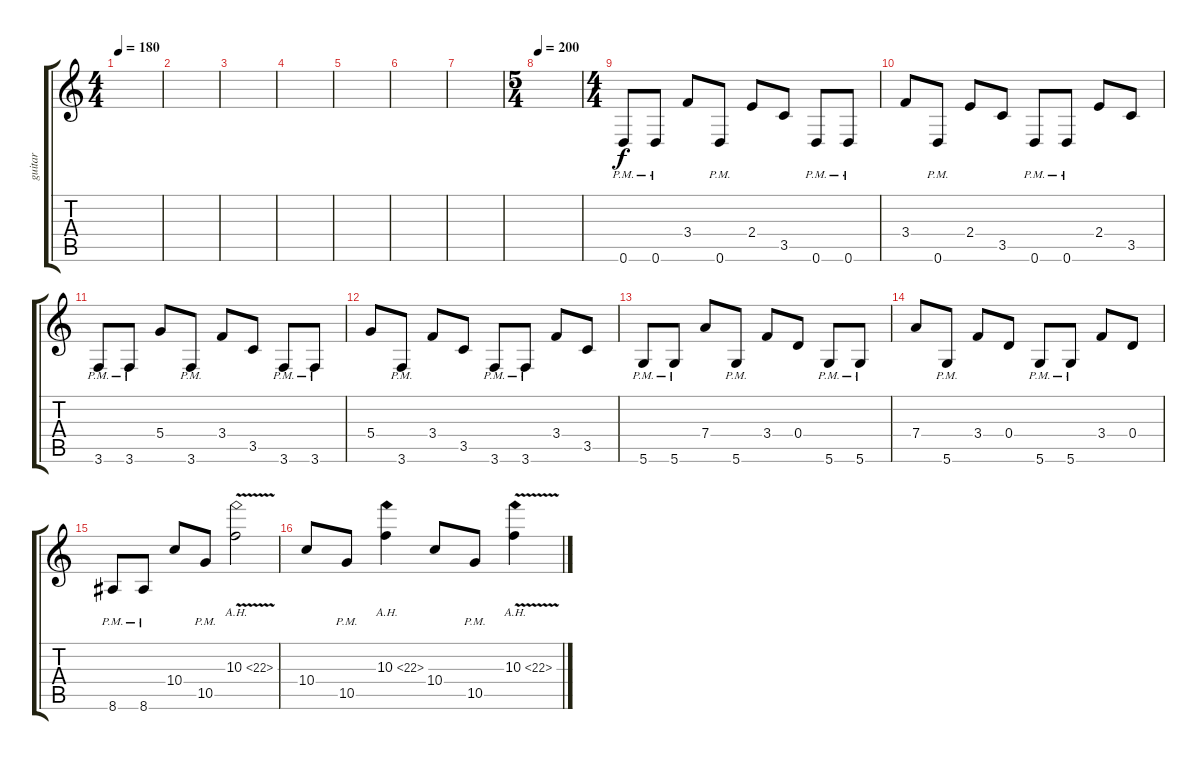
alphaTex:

\track ("guitar" "guitar") {instrument distortionguitar}
\staff {score tabs}
\tuning (E4 B3 G3 D3 A2 D2) {hide}
\ts (4 4)
\tempo 180
\clef g2
\ks c
|
|
|
|
|
|
|
\ts (5 4)
\tempo 200
|
\ts (4 4)
0.6{pm}.8 0.6{pm}.8 3.4.8 0.6{pm}.8 2.4.8 3.5.8 0.6{pm}.8 0.6{pm}.8 |
3.4.8 0.6{pm}.8 2.4.8 3.5.8 0.6{pm}.8 0.6{pm}.8 2.4.8 3.5.8 |
3.6{pm}.8 3.6{pm}.8 5.4.8 3.6{pm}.8 3.4.8 3.5.8 3.6{pm}.8 3.6{pm}.8 |
5.4.8 3.6{pm}.8 3.4.8 3.5.8 3.6{pm}.8 3.6{pm}.8 3.4.8 3.5.8 |
5.6{pm}.8 5.6{pm}.8 7.4.8 5.6{pm}.8 3.4.8 0.4.8 5.6{pm}.8 5.6{pm}.8 |
7.4.8 5.6{pm}.8 3.4.8 0.4.8 5.6{pm}.8 5.6{pm}.8 3.4.8 0.4.8 |
8.6{pm}.8 8.6{pm}.8 10.4.8 10.5{pm}.8 10.3{ah 12 v}.2 |
10.4.8 10.5{pm}.8 10.3{ah 12}.4 10.4.8 10.5{pm}.8 10.3{ah 12 v}.4
